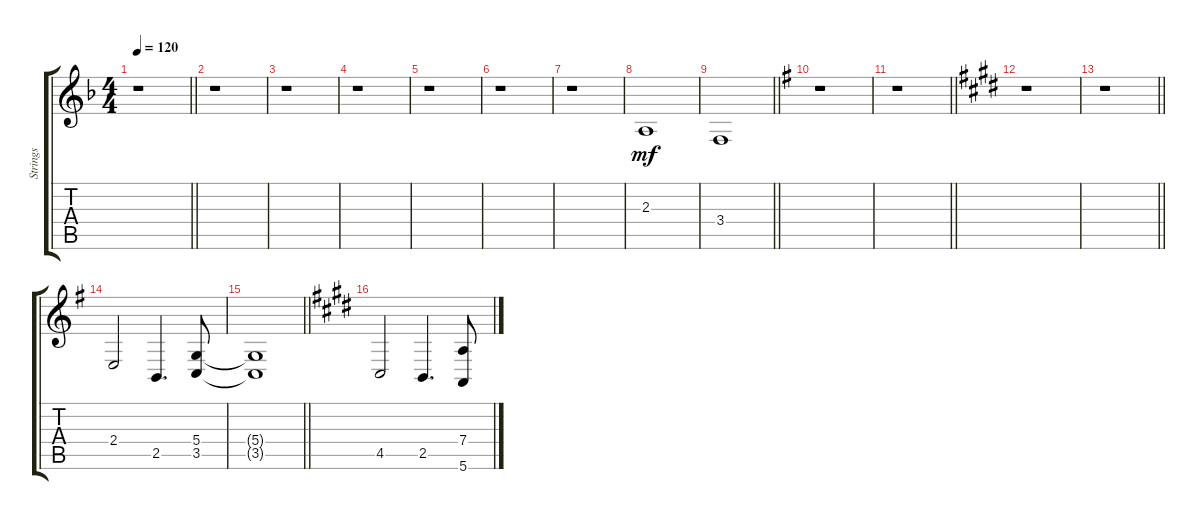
\track ("Strings" "Strings") {instrument viola}
\staff {score tabs}
\tuning (E4 B3 G3 D3 A2 E2) {hide}
\ts (4 4)
\tempo 120
\clef g2
\barLineRight lightlight
\ks f
r.1{dy f} |
r.1 |
r.1 |
r.1 |
r.1 |
r.1 |
r.1 |
2.3.1{dy mf} |
\barLineRight lightlight
3.4.1 |
\section ("" " ")
\ks g
r.1 |
\barLineRight lightlight
r.1 |
\ks e
r.1 |
\barLineRight lightlight
\ks c#minor
r.1 |
\ks g
2.4.2 2.5.4{d} (5.4 3.5).8 |
\barLineRight lightlight
(5.4{t} 3.5{t}).1 |
\ks e
4.5.2 2.5.4{d} (7.4 5.6).8
